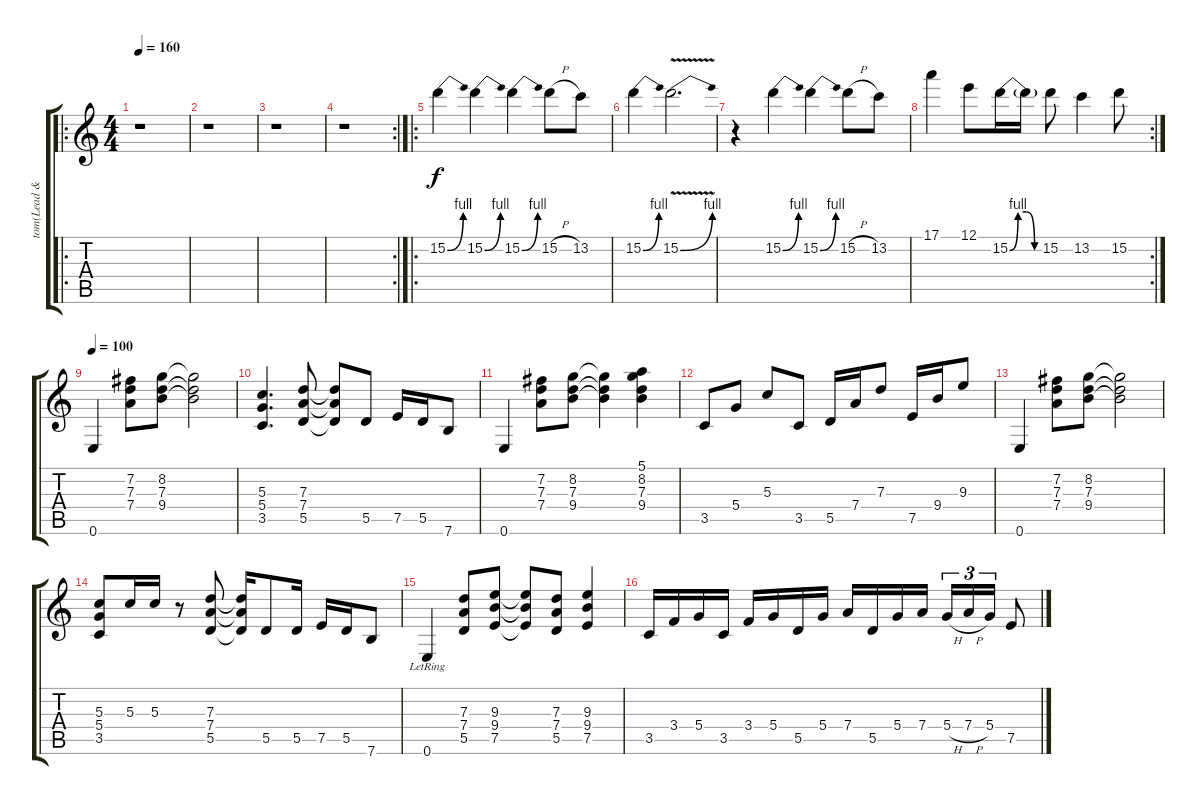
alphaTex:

\track ("tom(Lead & Rhythm Guitars)" "tom(Lead &") {instrument distortionguitar}
\staff {score tabs}
\tuning (E4 B3 G3 D3 A2 E2) {hide}
\ro
\ts (4 4)
\tempo 160
\clef g2
\ks c
r.1{dy f instrument distortionguitar} |
r.1 |
r.1 |
\rc 2
r.1 |
\ro
15.2{be (bend 0 0 60 4)}.4 15.2{be (bend 0 0 60 4)}.4 15.2{be (bend 0 0 60 4)}.4 15.2{h}.8 13.2.8 |
15.2{be (bend 0 0 60 4)}.4 15.2{be (bend 0 0 60 4) v}.2{d} |
r.4 15.2{be (bend 0 0 60 4)}.4 15.2{be (bend 0 0 60 4)}.4 15.2{h}.8 13.2.8 |
\rc 2
17.1.4 12.1.8 15.2{be (custom 0 0 15 4 30 4 45 0 60 0)}.16 15.2{t}.16 15.2.8 13.2.4 15.2.8 |
\tempo 100
0.6.4{instrument electricguitarclean} (7.2 7.3 7.4).8 (8.2 7.3 9.4).8 (8.2{t} 7.3{t} 9.4{t}).2 |
(5.3 5.4 3.5).4{d} (7.3 7.4 5.5).8 (7.3{t} 7.4{t} 5.5{t}).8 5.5.8 7.5.16 5.5.16 7.6.8 |
0.6.4 (7.2 7.3 7.4).8 (8.2 7.3 9.4).8 (8.2{t} 7.3{t} 9.4{t}).4 (5.1 8.2 7.3 9.4).4 |
3.5.8 5.4.8 5.3.8 3.5.8 5.5.16 7.4.16 7.3.8 7.5.16 9.4.16 9.3.8 |
0.6.4 (7.2 7.3 7.4).8 (8.2 7.3 9.4).8 (8.2{t} 7.3{t} 9.4{t}).2 |
(5.3 5.4 3.5).8 5.3.16 5.3.16 r.8 (7.3 7.4 5.5).8 (7.3{t} 7.4{t} 5.5{t}).16 5.5.8 5.5.16 7.5.16 5.5.16 7.6.8 |
0.6{lr}.4 (7.3 7.4 5.5).8 (9.3 9.4 7.5).8 (9.3{t} 9.4{t} 7.5{t}).8 (7.3 7.4 5.5).8 (9.3 9.4 7.5).4 |
3.5.16 3.4.16 5.4.16 3.5.16 3.4.16 5.4.16 5.5.16 5.4.16 7.4.16 5.5.16 5.4.16 7.4.16 5.4{h}.16{tu (3 2)} 7.4{h}.16{tu (3 2)} 5.4.16{tu (3 2)} 7.5.8
